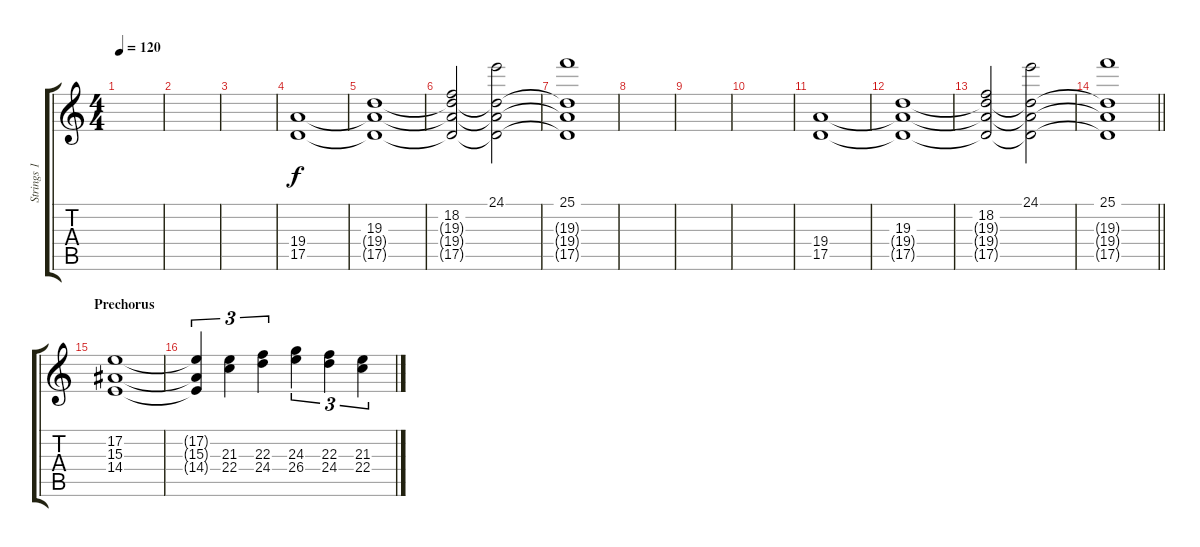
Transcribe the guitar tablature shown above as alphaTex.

\track ("Strings 1" "Strings 1") {instrument stringensemble1}
\staff {score tabs}
\tuning (E4 B3 G3 D3 A2 E2) {hide}
\ts (4 4)
\tempo 120
\clef g2
\ks c
|
|
|
(19.4 17.5).1 |
(19.3 19.4{t} 17.5{t}).1 |
(18.2 19.3{t} 19.4{t} 17.5{t}).2 (24.1 19.3{t} 19.4{t} 17.5{t}).2 |
(25.1 19.3{t} 19.4{t} 17.5{t}).1 |
|
|
|
(19.4 17.5).1 |
(19.3 19.4{t} 17.5{t}).1 |
(18.2 19.3{t} 19.4{t} 17.5{t}).2 (24.1 19.3{t} 19.4{t} 17.5{t}).2 |
\barLineRight lightlight
(25.1 19.3{t} 19.4{t} 17.5{t}).1 |
\section ("" "Prechorus")
(17.2 15.3 14.4).1 |
(17.2{t} 15.3{t} 14.4{t}).4{tu (3 2)} (21.3 22.4).4{tu (3 2)} (22.3 24.4).4{tu (3 2)} (24.3 26.4).4{tu (3 2)} (22.3 24.4).4{tu (3 2)} (21.3 22.4).4{tu (3 2)}
